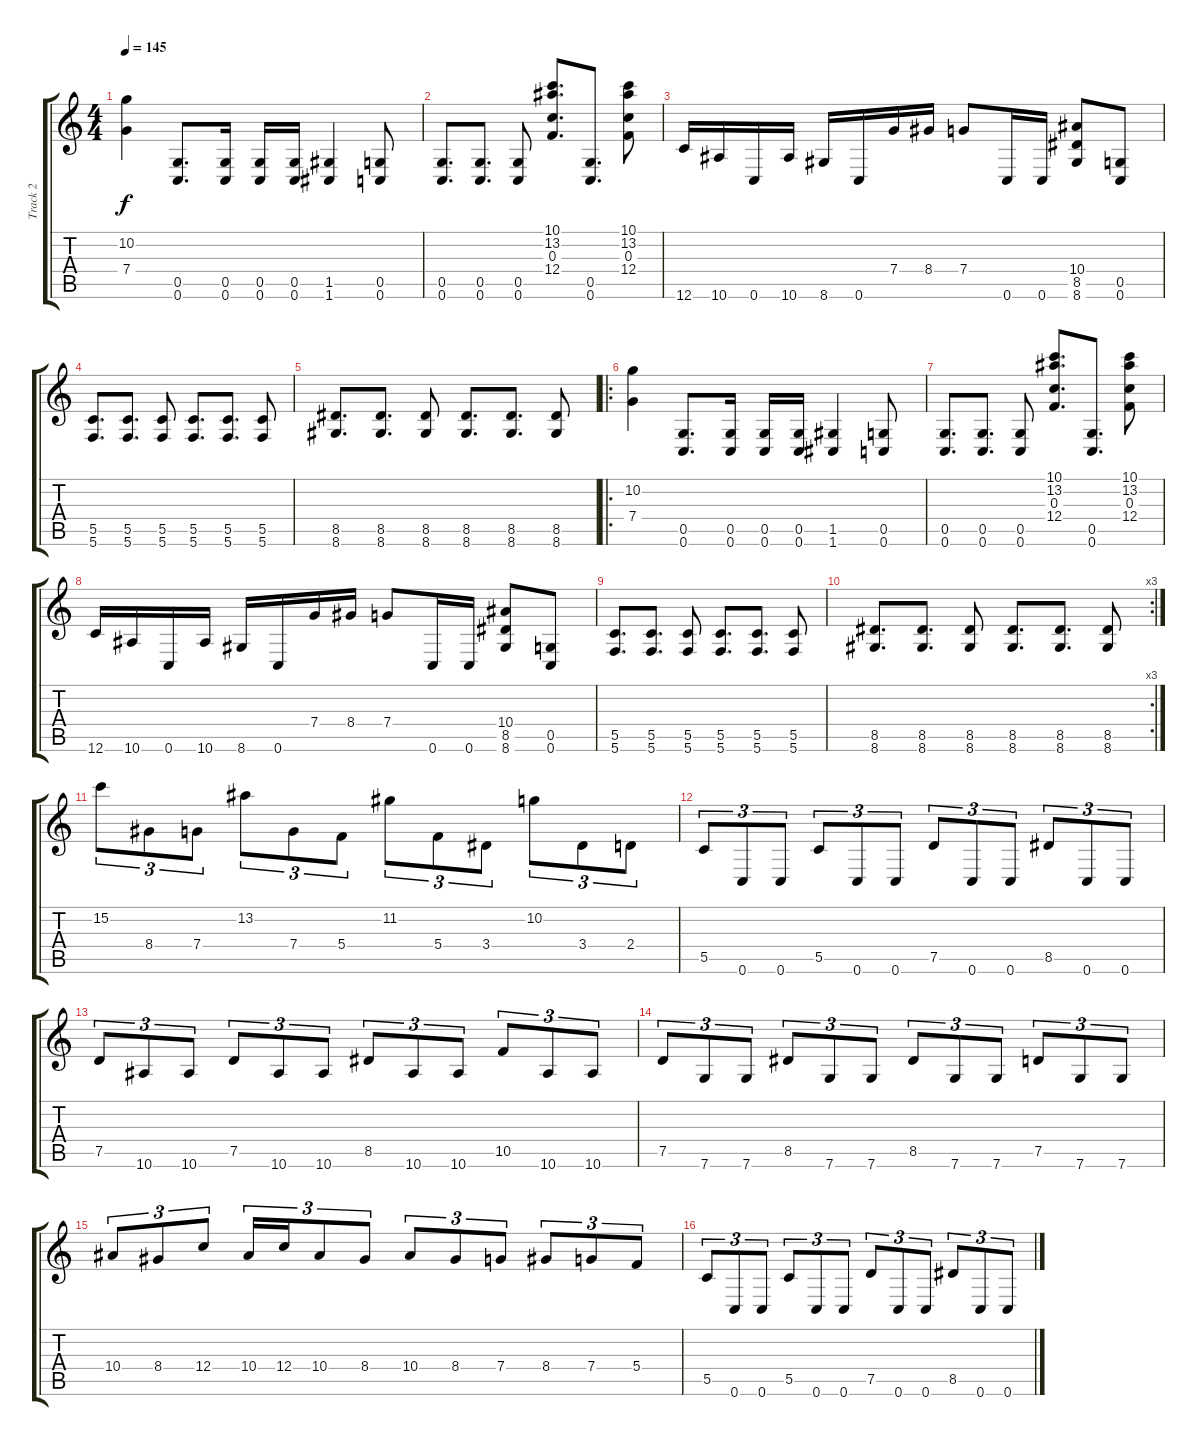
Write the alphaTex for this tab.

\track ("Track 2" "Track 2") {instrument distortionguitar}
\staff {score tabs}
\tuning (D4 A3 F3 C3 G2 C2) {hide}
\ts (4 4)
\tempo 145
\clef g2
\ks c
(10.2 7.4).4{dy f instrument distortionguitar} (0.5 0.6).8{d} (0.5 0.6).16 (0.5 0.6).16 (0.5 0.6).16 (1.5 1.6).4 (0.5 0.6).8 |
(0.5 0.6).8{d} (0.5 0.6).8{d} (0.5 0.6).8 (10.1 13.2 0.3 12.4).8{d} (0.5 0.6).8{d} (10.1 13.2 0.3 12.4).8 |
12.6.16 10.6.16 0.6.16 10.6.16 8.6.16 0.6.16 7.4.16 8.4.16 7.4.8 0.6.16 0.6.16 (10.4 8.5 8.6).8 (0.5 0.6).8 |
(5.5 5.6).8{d} (5.5 5.6).8{d} (5.5 5.6).8 (5.5 5.6).8{d} (5.5 5.6).8{d} (5.5 5.6).8 |
(8.5 8.6).8{d} (8.5 8.6).8{d} (8.5 8.6).8 (8.5 8.6).8{d} (8.5 8.6).8{d} (8.5 8.6).8 |
\ro
(10.2 7.4).4 (0.5 0.6).8{d} (0.5 0.6).16 (0.5 0.6).16 (0.5 0.6).16 (1.5 1.6).4 (0.5 0.6).8 |
(0.5 0.6).8{d} (0.5 0.6).8{d} (0.5 0.6).8 (10.1 13.2 0.3 12.4).8{d} (0.5 0.6).8{d} (10.1 13.2 0.3 12.4).8 |
12.6.16 10.6.16 0.6.16 10.6.16 8.6.16 0.6.16 7.4.16 8.4.16 7.4.8 0.6.16 0.6.16 (10.4 8.5 8.6).8 (0.5 0.6).8 |
(5.5 5.6).8{d} (5.5 5.6).8{d} (5.5 5.6).8 (5.5 5.6).8{d} (5.5 5.6).8{d} (5.5 5.6).8 |
\rc 3
(8.5 8.6).8{d} (8.5 8.6).8{d} (8.5 8.6).8 (8.5 8.6).8{d} (8.5 8.6).8{d} (8.5 8.6).8 |
15.2.8{tu (3 2)} 8.4.8{tu (3 2)} 7.4.8{tu (3 2)} 13.2.8{tu (3 2)} 7.4.8{tu (3 2)} 5.4.8{tu (3 2)} 11.2.8{tu (3 2)} 5.4.8{tu (3 2)} 3.4.8{tu (3 2)} 10.2.8{tu (3 2)} 3.4.8{tu (3 2)} 2.4.8{tu (3 2)} |
5.5.8{tu (3 2)} 0.6.8{tu (3 2)} 0.6.8{tu (3 2)} 5.5.8{tu (3 2)} 0.6.8{tu (3 2)} 0.6.8{tu (3 2)} 7.5.8{tu (3 2)} 0.6.8{tu (3 2)} 0.6.8{tu (3 2)} 8.5.8{tu (3 2)} 0.6.8{tu (3 2)} 0.6.8{tu (3 2)} |
7.5.8{tu (3 2)} 10.6.8{tu (3 2)} 10.6.8{tu (3 2)} 7.5.8{tu (3 2)} 10.6.8{tu (3 2)} 10.6.8{tu (3 2)} 8.5.8{tu (3 2)} 10.6.8{tu (3 2)} 10.6.8{tu (3 2)} 10.5.8{tu (3 2)} 10.6.8{tu (3 2)} 10.6.8{tu (3 2)} |
7.5.8{tu (3 2)} 7.6.8{tu (3 2)} 7.6.8{tu (3 2)} 8.5.8{tu (3 2)} 7.6.8{tu (3 2)} 7.6.8{tu (3 2)} 8.5.8{tu (3 2)} 7.6.8{tu (3 2)} 7.6.8{tu (3 2)} 7.5.8{tu (3 2)} 7.6.8{tu (3 2)} 7.6.8{tu (3 2)} |
10.4.8{tu (3 2)} 8.4.8{tu (3 2)} 12.4.8{tu (3 2)} 10.4.16{tu (3 2)} 12.4.16{tu (3 2)} 10.4.8{tu (3 2)} 8.4.8{tu (3 2)} 10.4.8{tu (3 2)} 8.4.8{tu (3 2)} 7.4.8{tu (3 2)} 8.4.8{tu (3 2)} 7.4.8{tu (3 2)} 5.4.8{tu (3 2)} |
5.5.8{tu (3 2)} 0.6.8{tu (3 2)} 0.6.8{tu (3 2)} 5.5.8{tu (3 2)} 0.6.8{tu (3 2)} 0.6.8{tu (3 2)} 7.5.8{tu (3 2)} 0.6.8{tu (3 2)} 0.6.8{tu (3 2)} 8.5.8{tu (3 2)} 0.6.8{tu (3 2)} 0.6.8{tu (3 2)}
